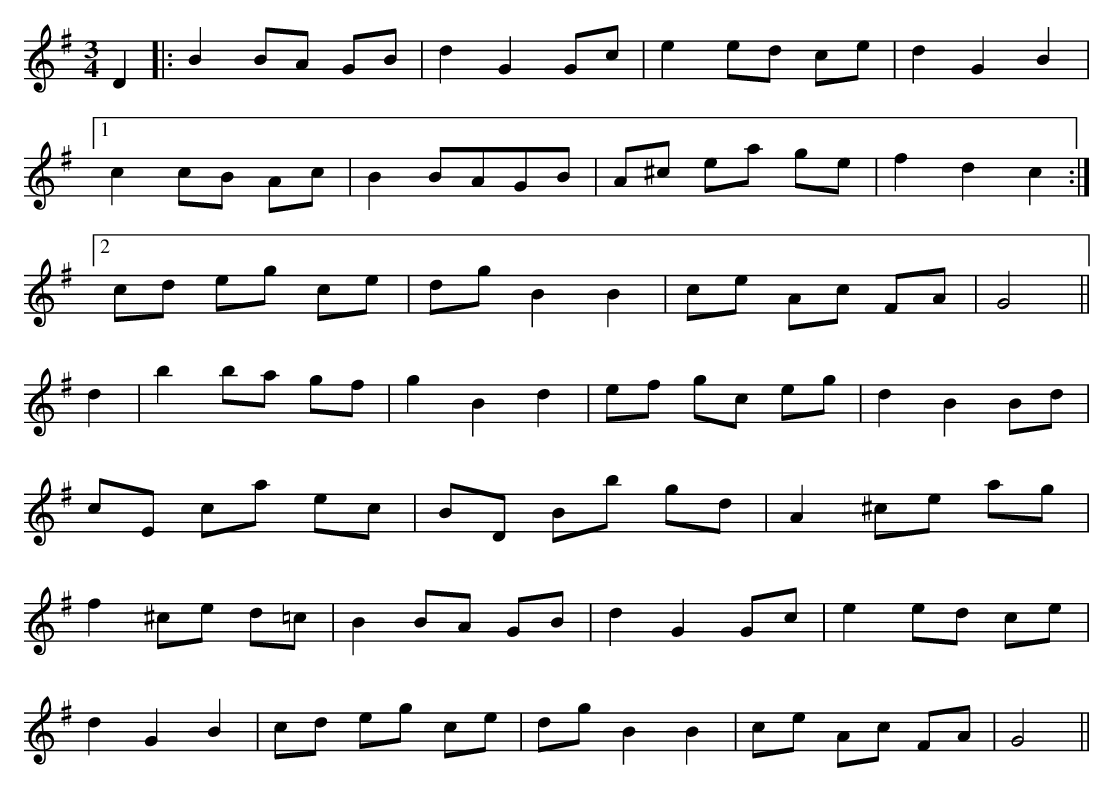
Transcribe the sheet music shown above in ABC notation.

X:1
M:3/4
K:G
D2|:B2BA GB|d2G2 Gc|e2 ed ce|d2G2B2|
[1 c2 cB Ac|B2 BAGB|A^c ea ge|f2d2c2:|
[2 cd eg ce|dg B2B2|ce Ac FA|G4||
d2|b2 ba gf|g2B2d2|ef gc eg|d2B2Bd|
cE ca ec|BD Bb gd|A2 ^ce ag|
f2 ^ce d=c|B2 BA GB|d2G2 Gc|e2 ed ce|
d2G2B2|cd eg ce|dg B2 B2|ce Ac FA|G4||
